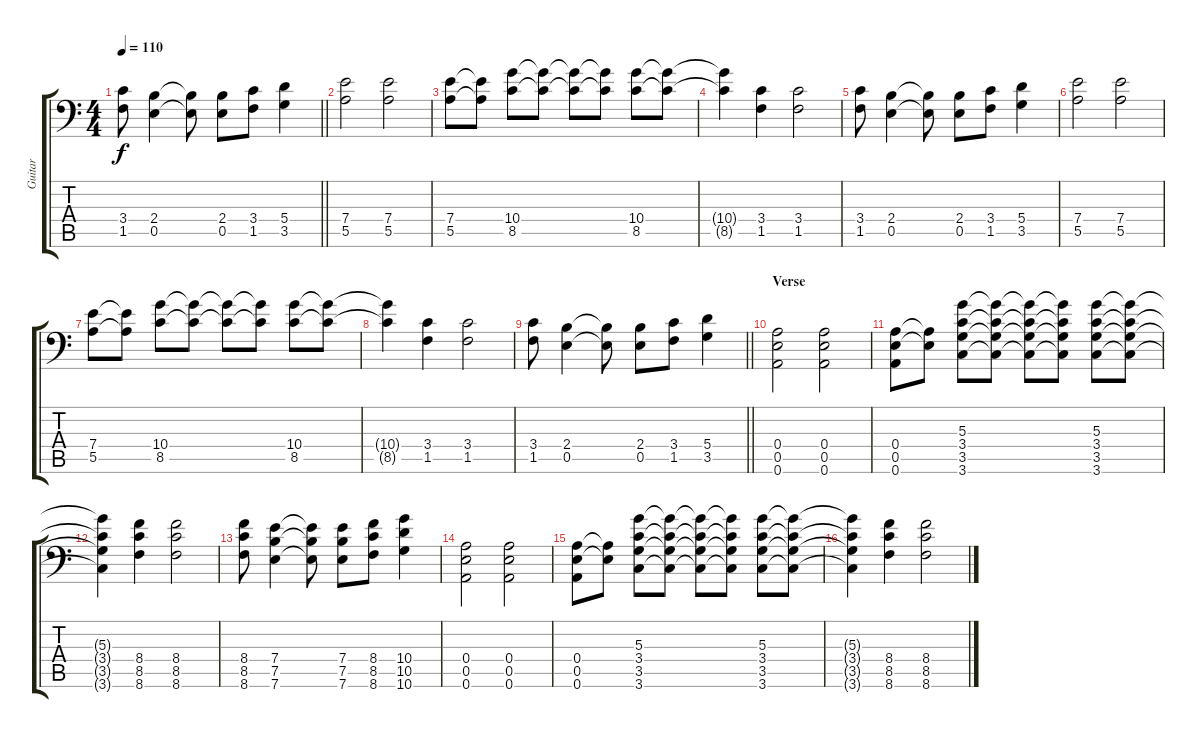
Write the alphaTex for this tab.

\track ("Guitar" "Guitar") {instrument distortionguitar}
\staff {score tabs}
\tuning (B3 Gb3 D3 A2 E2 A1) {hide}
\ts (4 4)
\tempo 110
\clef f4
\barLineRight lightlight
\ks c
(3.4 1.5).8{dy f} (2.4 0.5).4 (2.4{t} 0.5{t}).8 (2.4 0.5).8 (3.4 1.5).8 (5.4 3.5).4 |
(7.4 5.5).2 (7.4 5.5).2 |
(7.4 5.5).8 (7.4{t} 5.5{t}).8 (10.4 8.5).8 (10.4{t} 8.5{t}).8 (10.4{t} 8.5{t}).8 (10.4{t} 8.5{t}).8 (10.4 8.5).8 (10.4{t} 8.5{t}).8 |
(10.4{t} 8.5{t}).4 (3.4 1.5).4 (3.4 1.5).2 |
(3.4 1.5).8 (2.4 0.5).4 (2.4{t} 0.5{t}).8 (2.4 0.5).8 (3.4 1.5).8 (5.4 3.5).4 |
(7.4 5.5).2 (7.4 5.5).2 |
(7.4 5.5).8 (7.4{t} 5.5{t}).8 (10.4 8.5).8 (10.4{t} 8.5{t}).8 (10.4{t} 8.5{t}).8 (10.4{t} 8.5{t}).8 (10.4 8.5).8 (10.4{t} 8.5{t}).8 |
(10.4{t} 8.5{t}).4 (3.4 1.5).4 (3.4 1.5).2 |
\barLineRight lightlight
(3.4 1.5).8 (2.4 0.5).4 (2.4{t} 0.5{t}).8 (2.4 0.5).8 (3.4 1.5).8 (5.4 3.5).4 |
\section ("" "Verse")
(0.4 0.5 0.6).2 (0.4 0.5 0.6).2 |
(0.4 0.5 0.6).8 (0.4{t} 0.5{t}).8 (5.3 3.4 3.5 3.6).8 (5.3{t} 3.4{t} 3.5{t} 3.6{t}).8 (5.3{t} 3.4{t} 3.5{t} 3.6{t}).8 (5.3{t} 3.4{t} 3.5{t} 3.6{t}).8 (5.3 3.4 3.5 3.6).8 (5.3{t} 3.4{t} 3.5{t} 3.6{t}).8 |
(5.3{t} 3.4{t} 3.5{t} 3.6{t}).4 (8.4 8.5 8.6).4 (8.4 8.5 8.6).2 |
(8.4 8.5 8.6).8 (7.4 7.5 7.6).4 (7.4{t} 7.5{t} 7.6{t}).8 (7.4 7.5 7.6).8 (8.4 8.5 8.6).8 (10.4 10.5 10.6).4 |
(0.4 0.5 0.6).2 (0.4 0.5 0.6).2 |
(0.4 0.5 0.6).8 (0.4{t} 0.5{t}).8 (5.3 3.4 3.5 3.6).8 (5.3{t} 3.4{t} 3.5{t} 3.6{t}).8 (5.3{t} 3.4{t} 3.5{t} 3.6{t}).8 (5.3{t} 3.4{t} 3.5{t} 3.6{t}).8 (5.3 3.4 3.5 3.6).8 (5.3{t} 3.4{t} 3.5{t} 3.6{t}).8 |
(5.3{t} 3.4{t} 3.5{t} 3.6{t}).4 (8.4 8.5 8.6).4 (8.4 8.5 8.6).2
